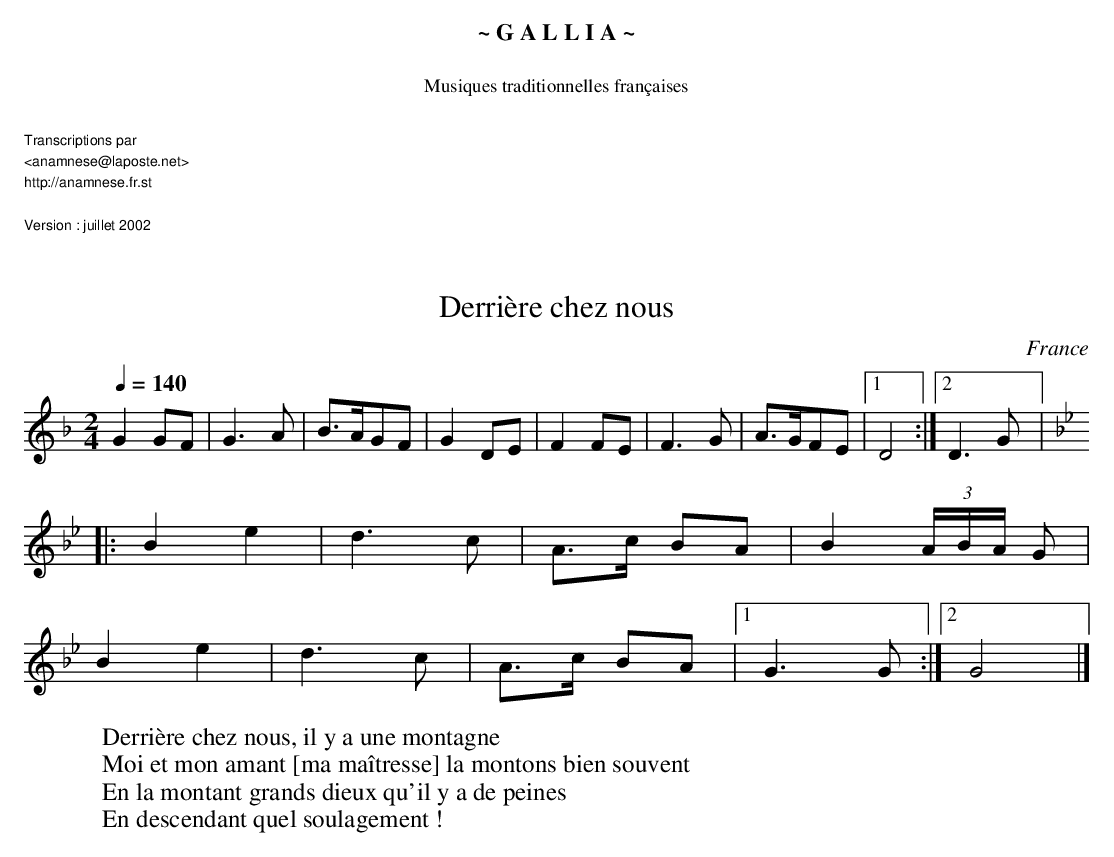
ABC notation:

X:1
T:Derrière chez nous
O:France
M:2/4
L:1/8
Q:1/4=140
K:F
G2GF | G3 A| B>AGF | G2 DE | F2FE | F3 G | A>GFE |1 D4 :|2 D3 G |:
K:Bb
B2 e2 | d3 c | A>c BA | B2 (3A/B/A/ G |
B2 e2 | d3 c | A>c BA |1 G3 G :|2 G4 |]
W:Derrière chez nous, il y a une montagne
W:Moi et mon amant [ma maîtresse] la montons bien souvent
W:En la montant grands dieux qu'il y a de peines
W:En descendant quel soulagement !
